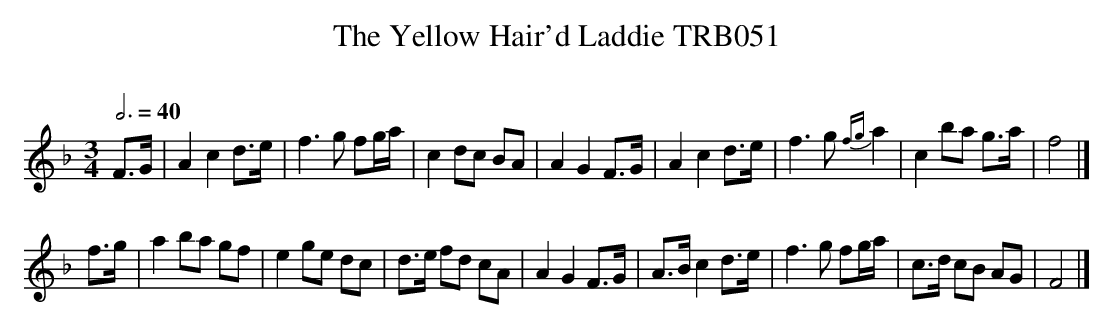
X:1
T:Yellow Hair'd Laddie TRB051, The
Q:3/4=40
L:1/8
M:3/4
O:
K:F
F>G | A2 c2 d>e | f3 g fg/a/ | c2 dc BA | A2 G2 F>G | A2 c2 d>e | f3 g {fg}a2 | c2 ba g>a | f4 |]
f>g | a2 ba gf | e2 ge dc | d>e fd cA | A2 G2 F>G | A>B c2 d>e | f3 g fg/a/ | c>d cB AG | F4 |]
